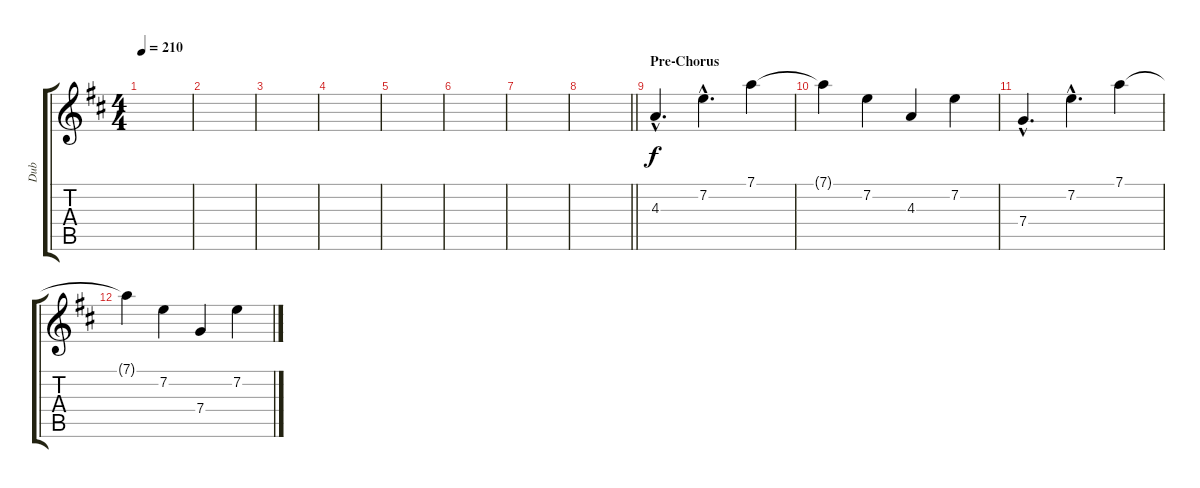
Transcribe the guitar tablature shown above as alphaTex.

\track ("Dub" "Dub") {instrument distortionguitar}
\staff {score tabs}
\tuning (D4 A3 F3 C3 G2 D2) {hide}
\ts (4 4)
\tempo 210
\clef g2
\ks d
|
|
|
|
|
|
|
\barLineRight lightlight
|
\section ("" "Pre-Chorus")
4.3{hac}.4{d} 7.2{hac}.4{d} 7.1.4 |
7.1{t}.4 7.2.4 4.3.4 7.2.4 |
7.4{hac}.4{d} 7.2{hac}.4{d} 7.1.4 |
7.1{t}.4 7.2.4 7.4.4 7.2.4
